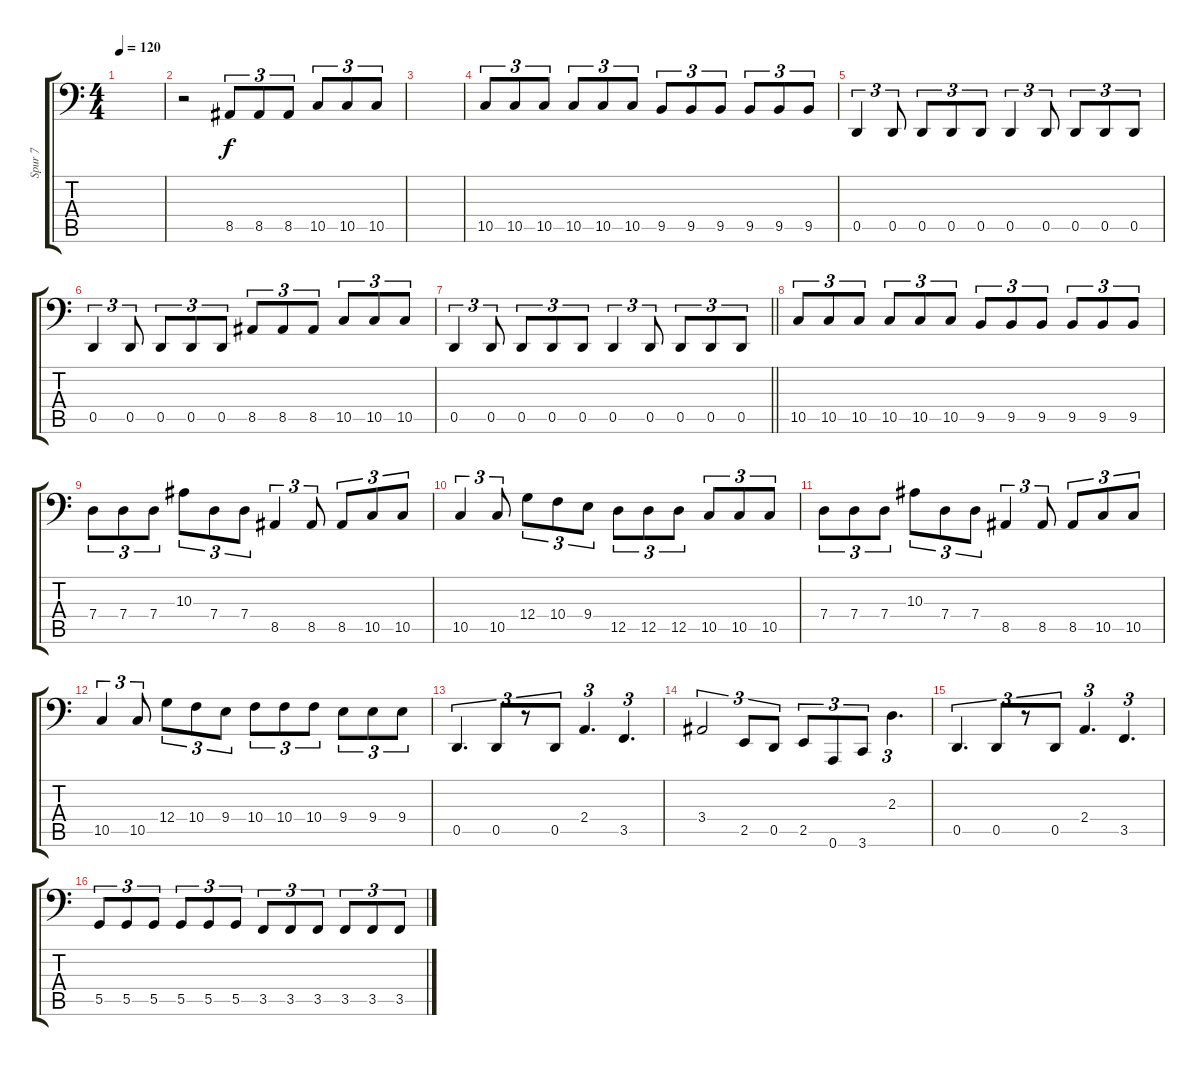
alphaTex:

\track ("Spur 7" "Spur 7") {instrument electricbasspick}
\staff {score tabs}
\tuning (Bb2 F2 C2 G1 D1 A0) {hide}
\ts (4 4)
\tempo 120
\clef f4
\ks c
|
r.2 8.5.8{tu (3 2)} 8.5.8{tu (3 2)} 8.5.8{tu (3 2)} 10.5.8{tu (3 2)} 10.5.8{tu (3 2)} 10.5.8{tu (3 2)} |
|
10.5.8{tu (3 2)} 10.5.8{tu (3 2)} 10.5.8{tu (3 2)} 10.5.8{tu (3 2)} 10.5.8{tu (3 2)} 10.5.8{tu (3 2)} 9.5.8{tu (3 2)} 9.5.8{tu (3 2)} 9.5.8{tu (3 2)} 9.5.8{tu (3 2)} 9.5.8{tu (3 2)} 9.5.8{tu (3 2)} |
0.5.4{tu (3 2)} 0.5.8{tu (3 2)} 0.5.8{tu (3 2)} 0.5.8{tu (3 2)} 0.5.8{tu (3 2)} 0.5.4{tu (3 2)} 0.5.8{tu (3 2)} 0.5.8{tu (3 2)} 0.5.8{tu (3 2)} 0.5.8{tu (3 2)} |
0.5.4{tu (3 2)} 0.5.8{tu (3 2)} 0.5.8{tu (3 2)} 0.5.8{tu (3 2)} 0.5.8{tu (3 2)} 8.5.8{tu (3 2)} 8.5.8{tu (3 2)} 8.5.8{tu (3 2)} 10.5.8{tu (3 2)} 10.5.8{tu (3 2)} 10.5.8{tu (3 2)} |
\barLineRight lightlight
0.5.4{tu (3 2)} 0.5.8{tu (3 2)} 0.5.8{tu (3 2)} 0.5.8{tu (3 2)} 0.5.8{tu (3 2)} 0.5.4{tu (3 2)} 0.5.8{tu (3 2)} 0.5.8{tu (3 2)} 0.5.8{tu (3 2)} 0.5.8{tu (3 2)} |
10.5.8{tu (3 2)} 10.5.8{tu (3 2)} 10.5.8{tu (3 2)} 10.5.8{tu (3 2)} 10.5.8{tu (3 2)} 10.5.8{tu (3 2)} 9.5.8{tu (3 2)} 9.5.8{tu (3 2)} 9.5.8{tu (3 2)} 9.5.8{tu (3 2)} 9.5.8{tu (3 2)} 9.5.8{tu (3 2)} |
7.4.8{tu (3 2)} 7.4.8{tu (3 2)} 7.4.8{tu (3 2)} 10.3.8{tu (3 2)} 7.4.8{tu (3 2)} 7.4.8{tu (3 2)} 8.5.4{tu (3 2)} 8.5.8{tu (3 2)} 8.5.8{tu (3 2)} 10.5.8{tu (3 2)} 10.5.8{tu (3 2)} |
10.5.4{tu (3 2)} 10.5.8{tu (3 2)} 12.4.8{tu (3 2)} 10.4.8{tu (3 2)} 9.4.8{tu (3 2)} 12.5.8{tu (3 2)} 12.5.8{tu (3 2)} 12.5.8{tu (3 2)} 10.5.8{tu (3 2)} 10.5.8{tu (3 2)} 10.5.8{tu (3 2)} |
7.4.8{tu (3 2)} 7.4.8{tu (3 2)} 7.4.8{tu (3 2)} 10.3.8{tu (3 2)} 7.4.8{tu (3 2)} 7.4.8{tu (3 2)} 8.5.4{tu (3 2)} 8.5.8{tu (3 2)} 8.5.8{tu (3 2)} 10.5.8{tu (3 2)} 10.5.8{tu (3 2)} |
10.5.4{tu (3 2)} 10.5.8{tu (3 2)} 12.4.8{tu (3 2)} 10.4.8{tu (3 2)} 9.4.8{tu (3 2)} 10.4.8{tu (3 2)} 10.4.8{tu (3 2)} 10.4.8{tu (3 2)} 9.4.8{tu (3 2)} 9.4.8{tu (3 2)} 9.4.8{tu (3 2)} |
0.5.4{d tu (3 2)} 0.5.8{tu (3 2)} r.8{tu (3 2)} 0.5.8{tu (3 2)} 2.4.4{d tu (3 2)} 3.5.4{d tu (3 2)} |
3.4.2{tu (3 2)} 2.5.8{tu (3 2)} 0.5.8{tu (3 2)} 2.5.8{tu (3 2)} 0.6.8{tu (3 2)} 3.6.8{tu (3 2)} 2.3.4{d tu (3 2)} |
0.5.4{d tu (3 2)} 0.5.8{tu (3 2)} r.8{tu (3 2)} 0.5.8{tu (3 2)} 2.4.4{d tu (3 2)} 3.5.4{d tu (3 2)} |
5.5.8{tu (3 2)} 5.5.8{tu (3 2)} 5.5.8{tu (3 2)} 5.5.8{tu (3 2)} 5.5.8{tu (3 2)} 5.5.8{tu (3 2)} 3.5.8{tu (3 2)} 3.5.8{tu (3 2)} 3.5.8{tu (3 2)} 3.5.8{tu (3 2)} 3.5.8{tu (3 2)} 3.5.8{tu (3 2)}
